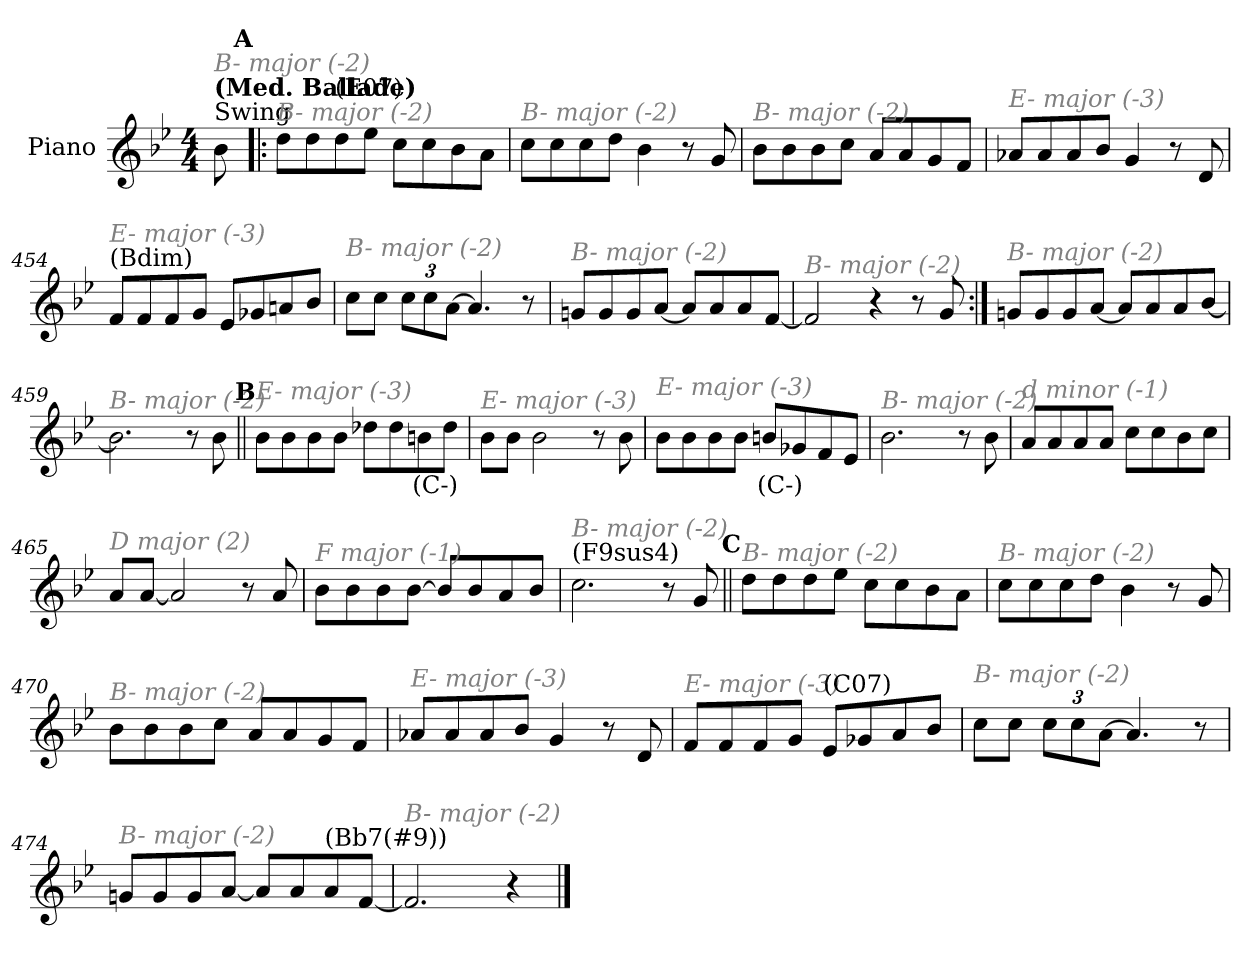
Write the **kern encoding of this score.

**kern	**text
*part1	*part1
*staff1	*staff1
*I"Piano	*
*I'Pno.	*
*clefG2	*
*k[b-e-]	*
*M4/4	*
=1	=1
!LO:TX:a:t=Swing	!
!LO:TX:a:B:t=(Med. Ballade)	!
!LO:TX:i:color=#808080:t=B- major (-2)	!
8b-\	.
!!LO:REH:place=s1:a:enc=none:fs=14:t=A
=450!|:	=450!|:
!LO:TX:i:color=#808080:t=B- major (-2)	!
8dd\L	.
8dd\	.
!LO:TX:a:t=(E07)	!
8dd\	.
8ee-\J	.
8cc\L	.
8cc\	.
8b-\	.
8a\J	.
=451	=451
!LO:TX:i:color=#808080:t=B- major (-2)	!
8cc\L	.
8cc\	.
8cc\	.
8dd\J	.
4b-\	.
8r	.
8g/	.
=452	=452
!LO:TX:i:color=#808080:t=B- major (-2)	!
8b-\L	.
8b-\	.
8b-\	.
8cc\J	.
8a/L	.
8a/	.
8g/	.
8f/J	.
!!LO:LB:g=z
=453	=453
!LO:TX:i:color=#808080:t=E- major (-3)	!
8a-X/L	.
8a-/	.
8a-/	.
8b-/J	.
4g/	.
8r	.
8d/	.
=454	=454
!LO:TX:a:t=(Bdim)	!
!LO:TX:i:color=#808080:t=E- major (-3)	!
8f/L	.
8f/	.
8f/	.
8g/J	.
8e-/L	.
8g-X/	.
8an/	.
8b-/J	.
=455	=455
!LO:TX:i:color=#808080:t=B- major (-2)	!
8cc\L	.
8cc\J	.
*Xbrackettup	*
12cc\L	.
12cc\	.
[12a\J	.
4.a/]	.
8r	.
!!LO:LB:g=z
=456	=456
!LO:TX:i:color=#808080:t=B- major (-2)	!
8gn/L	.
8g/	.
8g/	.
[8a/J	.
8a/L]	.
8a/	.
8a/	.
[8f/J	.
=457	=457
!LO:TX:i:color=#808080:t=B- major (-2)	!
2f/]	.
4r	.
8r	.
8g/	.
=458:|!	=458:|!
!LO:TX:i:color=#808080:t=B- major (-2)	!
8gn/L	.
8g/	.
8g/	.
[8a/J	.
8a/L]	.
8a/	.
8a/	.
[8b-/J	.
=459	=459
!LO:TX:i:color=#808080:t=B- major (-2)	!
2.b-\]	.
8r	.
8b-\	.
!!LO:LB:g=z
!!LO:REH:place=s1:a:enc=none:fs=14:t=B
=460||	=460||
!LO:TX:i:color=#808080:t=E- major (-3)	!
8b-\L	.
8b-\	.
8b-\	.
8b-\J	.
8dd-X\L	.
8dd-\	.
8bni\	(C-)
8dd-\J	.
=461	=461
!LO:TX:i:color=#808080:t=E- major (-3)	!
8b-\L	.
8b-\J	.
2b-\	.
8r	.
8b-\	.
=462	=462
!LO:TX:i:color=#808080:t=E- major (-3)	!
8b-\L	.
8b-\	.
8b-\	.
8b-\J	.
8bni/L	(C-)
8g-X/	.
8f/	.
8e-/J	.
=463	=463
!LO:TX:i:color=#808080:t=B- major (-2)	!
2.b-\	.
8r	.
8b-\	.
!!LO:LB:g=z
=464	=464
!LO:TX:i:color=#808080:t=d minor (-1)	!
8a/L	.
8a/	.
8a/	.
8a/J	.
8cc\L	.
8cc\	.
8b-\	.
8cc\J	.
=465	=465
!LO:TX:i:color=#808080:t=D major (2)	!
8a/L	.
[8a/J	.
2a/]	.
8r	.
8a/	.
=466	=466
!LO:TX:i:color=#808080:t=F major (-1)	!
8b-\L	.
8b-\	.
8b-\	.
[8b-\J	.
8b-/L]	.
8b-/	.
8a/	.
8b-/J	.
=467	=467
!LO:TX:a:t=(F9sus4)	!
!LO:TX:i:color=#808080:t=B- major (-2)	!
2.cc\	.
8r	.
8g/	.
!!LO:LB:g=z
!!LO:REH:place=s1:a:enc=none:fs=14:t=C
=468||	=468||
!LO:TX:i:color=#808080:t=B- major (-2)	!
8dd\L	.
8dd\	.
8dd\	.
8ee-\J	.
8cc\L	.
8cc\	.
8b-\	.
8a\J	.
=469	=469
!LO:TX:i:color=#808080:t=B- major (-2)	!
8cc\L	.
8cc\	.
8cc\	.
8dd\J	.
4b-\	.
8r	.
8g/	.
=470	=470
!LO:TX:i:color=#808080:t=B- major (-2)	!
8b-\L	.
8b-\	.
8b-\	.
8cc\J	.
8a/L	.
8a/	.
8g/	.
8f/J	.
=471	=471
!LO:TX:i:color=#808080:t=E- major (-3)	!
8a-X/L	.
8a-/	.
8a-/	.
8b-/J	.
4g/	.
8r	.
8d/	.
!!LO:LB:g=z
=472	=472
!LO:TX:i:color=#808080:t=E- major (-3)	!
8f/L	.
8f/	.
8f/	.
8g/J	.
!LO:TX:a:t=(C07)	!
8e-/L	.
8g-X/	.
8a/	.
8b-/J	.
=473	=473
!LO:TX:i:color=#808080:t=B- major (-2)	!
8cc\L	.
8cc\J	.
12cc\L	.
12cc\	.
[12a\J	.
4.a/]	.
8r	.
=474	=474
!LO:TX:i:color=#808080:t=B- major (-2)	!
8gn/L	.
8g/	.
8g/	.
[8a/J	.
8a/L]	.
8a/	.
!LO:TX:a:t=(Bb7(#9))	!
8a/	.
[8f/J	.
=475	=475
!LO:TX:i:color=#808080:t=B- major (-2)	!
2.f/]	.
4r	.
==	==
*-	*-
